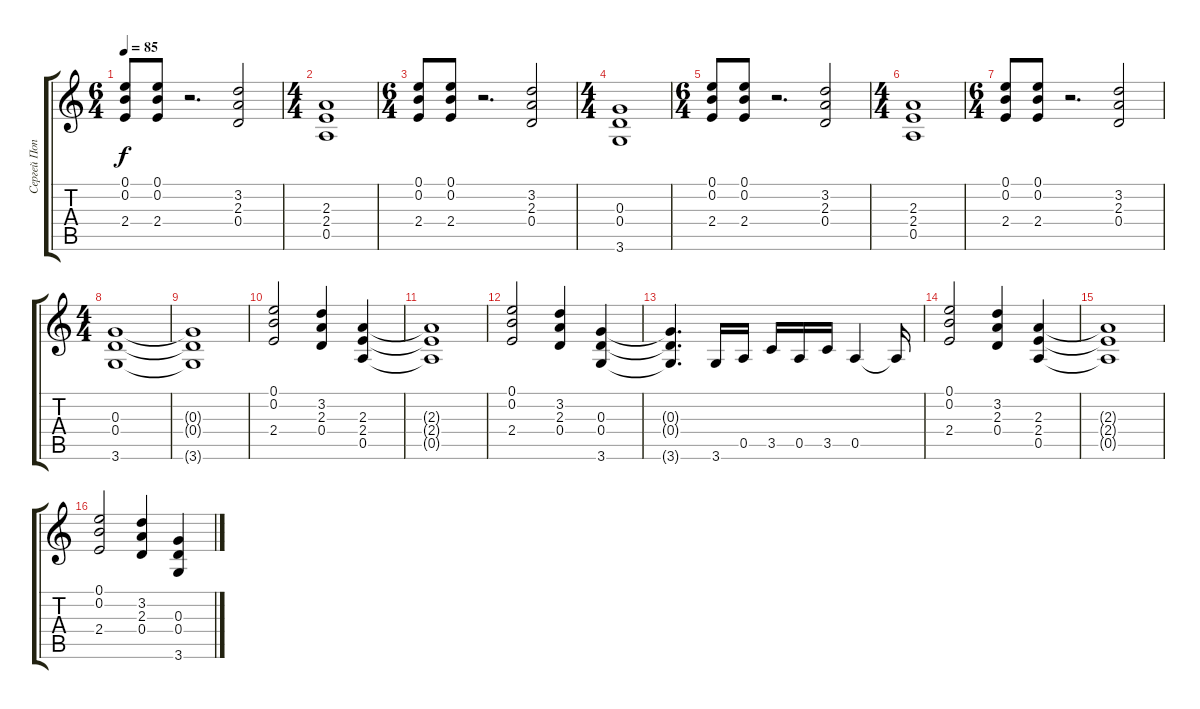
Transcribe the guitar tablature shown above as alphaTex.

\track ("Сергей Попов" "Сергей Поп") {instrument distortionguitar}
\staff {score tabs}
\tuning (E4 B3 G3 D3 A2 E2) {hide}
\ts (6 4)
\tempo 85
\clef g2
\ks c
(0.1 0.2 2.4).8{dy f} (0.1 0.2 2.4).8 r.2{d} (3.2 2.3 0.4).2 |
\ts (4 4)
(2.3 2.4 0.5).1 |
\ts (6 4)
(0.1 0.2 2.4).8 (0.1 0.2 2.4).8 r.2{d} (3.2 2.3 0.4).2 |
\ts (4 4)
(0.3 0.4 3.6).1 |
\ts (6 4)
(0.1 0.2 2.4).8 (0.1 0.2 2.4).8 r.2{d} (3.2 2.3 0.4).2 |
\ts (4 4)
(2.3 2.4 0.5).1 |
\ts (6 4)
(0.1 0.2 2.4).8 (0.1 0.2 2.4).8 r.2{d} (3.2 2.3 0.4).2 |
\ts (4 4)
(0.3 0.4 3.6).1 |
(0.3{t} 0.4{t} 3.6{t}).1 |
(0.1 0.2 2.4).2 (3.2 2.3 0.4).4 (2.3 2.4 0.5).4 |
(2.3{t} 2.4{t} 0.5{t}).1 |
(0.1 0.2 2.4).2 (3.2 2.3 0.4).4 (0.3 0.4 3.6).4 |
(0.3{t} 0.4{t} 3.6{t}).4{d} 3.6.16 0.5.16 3.5.16 0.5.16 3.5.16 0.5.4 0.5{t}.16 |
(0.1 0.2 2.4).2 (3.2 2.3 0.4).4 (2.3 2.4 0.5).4 |
(2.3{t} 2.4{t} 0.5{t}).1 |
(0.1 0.2 2.4).2 (3.2 2.3 0.4).4 (0.3 0.4 3.6).4
